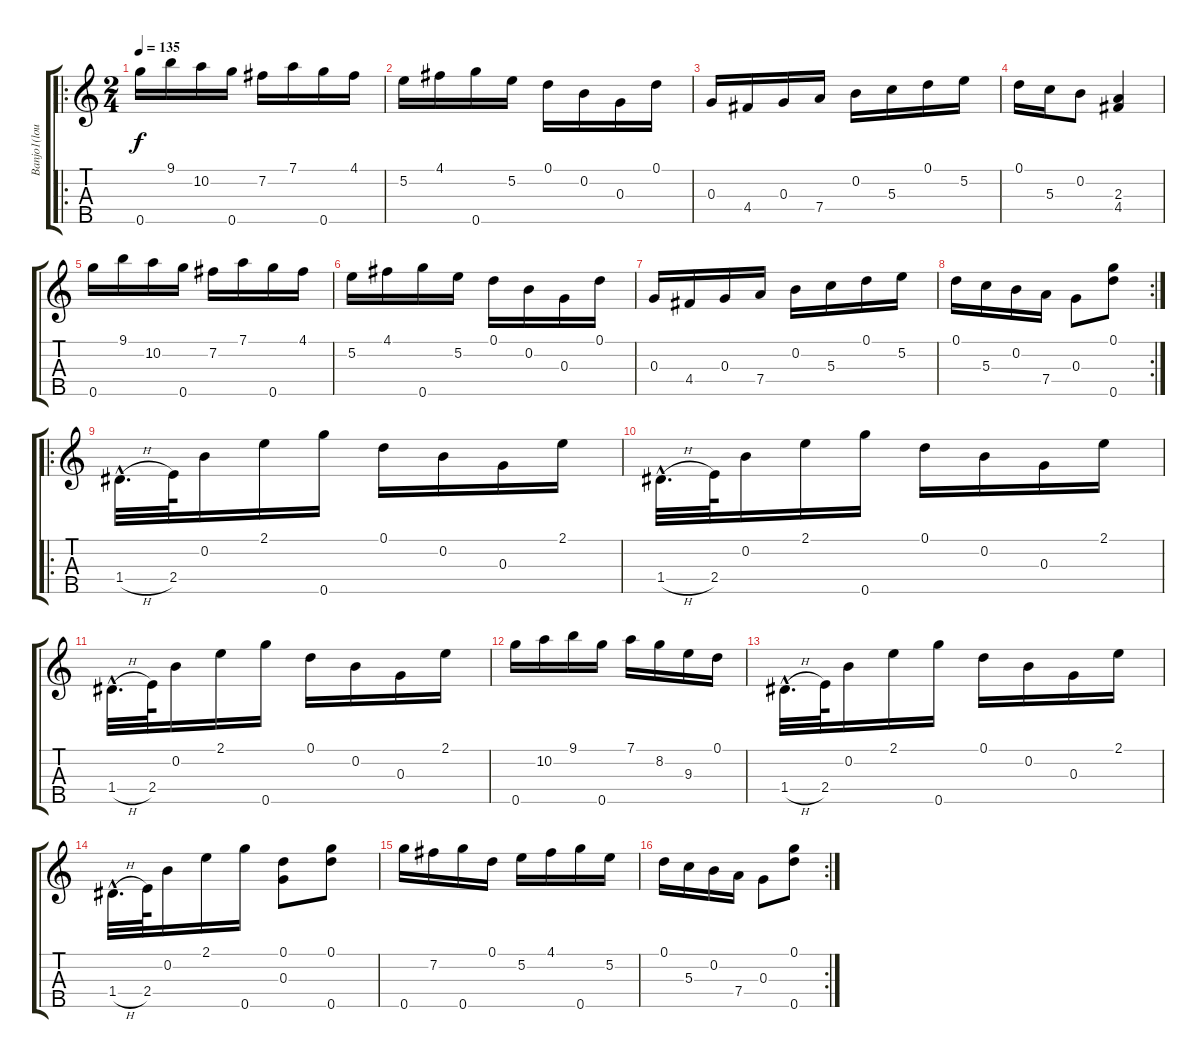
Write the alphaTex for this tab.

\track ("Banjo1(loud)" "Banjo1(lou") {instrument banjo}
\staff {score tabs}
\tuning (D4 B3 G3 D3 G4) {hide}
\displaytranspose 12
\ro
\ts (2 4)
\tempo 135
\clef g2
\ks c
0.5.16{dy f instrument banjo} 9.1.16 10.2.16 0.5.16 7.2.16 7.1.16 0.5.16 4.1.16 |
5.2.16 4.1.16 0.5.16 5.2.16 0.1.16 0.2.16 0.3.16 0.1.16 |
0.3.16 4.4.16 0.3.16 7.4.16 0.2.16 5.3.16 0.1.16 5.2.16 |
0.1.16 5.3.16 0.2.8 (2.3 4.4).4 |
0.5.16 9.1.16 10.2.16 0.5.16 7.2.16 7.1.16 0.5.16 4.1.16 |
5.2.16 4.1.16 0.5.16 5.2.16 0.1.16 0.2.16 0.3.16 0.1.16 |
0.3.16 4.4.16 0.3.16 7.4.16 0.2.16 5.3.16 0.1.16 5.2.16 |
\rc 2
0.1.16 5.3.16 0.2.16 7.4.16 0.3.8 (0.1 0.5).8 |
\ro
1.4{h hac}.32{d} 2.4.64 0.2.16 2.1.16 0.5.16 0.1.16 0.2.16 0.3.16 2.1.16 |
1.4{h hac}.32{d} 2.4.64 0.2.16 2.1.16 0.5.16 0.1.16 0.2.16 0.3.16 2.1.16 |
1.4{h hac}.32{d} 2.4.64 0.2.16 2.1.16 0.5.16 0.1.16 0.2.16 0.3.16 2.1.16 |
0.5.16 10.2.16 9.1.16 0.5.16 7.1.16 8.2.16 9.3.16 0.1.16 |
1.4{h hac}.32{d} 2.4.64 0.2.16 2.1.16 0.5.16 0.1.16 0.2.16 0.3.16 2.1.16 |
1.4{h hac}.32{d} 2.4.64 0.2.16 2.1.16 0.5.16 (0.1 0.3).8 (0.1 0.5).8 |
0.5.16 7.2.16 0.5.16 0.1.16 5.2.16 4.1.16 0.5.16 5.2.16 |
\rc 2
0.1.16 5.3.16 0.2.16 7.4.16 0.3.8 (0.1 0.5).8
